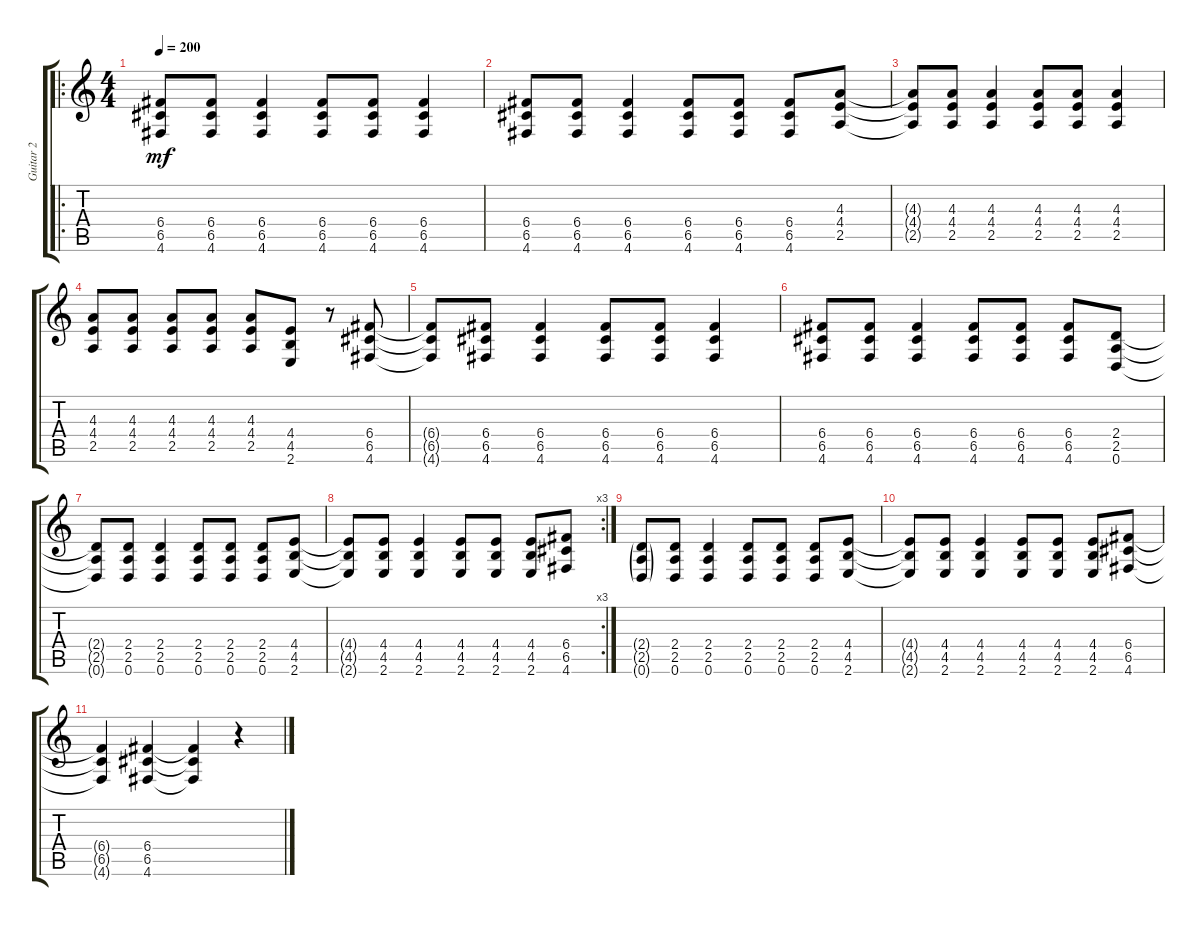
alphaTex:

\track ("Guitar 2" "Guitar 2") {instrument distortionguitar}
\staff {score tabs}
\tuning (D4 A3 F3 C3 G2 D2) {hide}
\ro
\ts (4 4)
\tempo 200
\clef g2
\ks c
(6.4{t} 6.5{t} 4.6{t}).8{dy mf} (6.4 6.5 4.6).8 (6.4 6.5 4.6).4 (6.4 6.5 4.6).8 (6.4 6.5 4.6).8 (6.4 6.5 4.6).4 |
(6.4 6.5 4.6).8 (6.4 6.5 4.6).8 (6.4 6.5 4.6).4 (6.4 6.5 4.6).8 (6.4 6.5 4.6).8 (6.4 6.5 4.6).8 (4.3 4.4 2.5).8 |
(4.3{t} 4.4{t} 2.5{t}).8 (4.3 4.4 2.5).8 (4.3 4.4 2.5).4 (4.3 4.4 2.5).8 (4.3 4.4 2.5).8 (4.3 4.4 2.5).4 |
(4.3 4.4 2.5).8 (4.3 4.4 2.5).8 (4.3 4.4 2.5).8 (4.3 4.4 2.5).8 (4.3 4.4 2.5).8 (4.4 4.5 2.6).8 r.8 (6.4 6.5 4.6).8 |
(6.4{t} 6.5{t} 4.6{t}).8 (6.4 6.5 4.6).8 (6.4 6.5 4.6).4 (6.4 6.5 4.6).8 (6.4 6.5 4.6).8 (6.4 6.5 4.6).4 |
(6.4 6.5 4.6).8 (6.4 6.5 4.6).8 (6.4 6.5 4.6).4 (6.4 6.5 4.6).8 (6.4 6.5 4.6).8 (6.4 6.5 4.6).8 (2.4 2.5 0.6).8 |
(2.4{t} 2.5{t} 0.6{t}).8 (2.4 2.5 0.6).8 (2.4 2.5 0.6).4 (2.4 2.5 0.6).8 (2.4 2.5 0.6).8 (2.4 2.5 0.6).8 (4.4 4.5 2.6).8 |
\rc 3
(4.4{t} 4.5{t} 2.6{t}).8 (4.4 4.5 2.6).8 (4.4 4.5 2.6).4 (4.4 4.5 2.6).8 (4.4 4.5 2.6).8 (4.4 4.5 2.6).8 (6.4 6.5 4.6).8 |
(2.4{g} 2.5{g} 0.6{g}).8 (2.4 2.5 0.6).8 (2.4 2.5 0.6).4 (2.4 2.5 0.6).8 (2.4 2.5 0.6).8 (2.4 2.5 0.6).8 (4.4 4.5 2.6).8 |
(4.4{t} 4.5{t} 2.6{t}).8 (4.4 4.5 2.6).8 (4.4 4.5 2.6).4 (4.4 4.5 2.6).8 (4.4 4.5 2.6).8 (4.4 4.5 2.6).8 (6.4 6.5 4.6).8 |
(6.4{t} 6.5{t} 4.6{t}).4 (6.4 6.5 4.6).4 (6.4{t} 6.5{t} 4.6{t}).4 r.4
